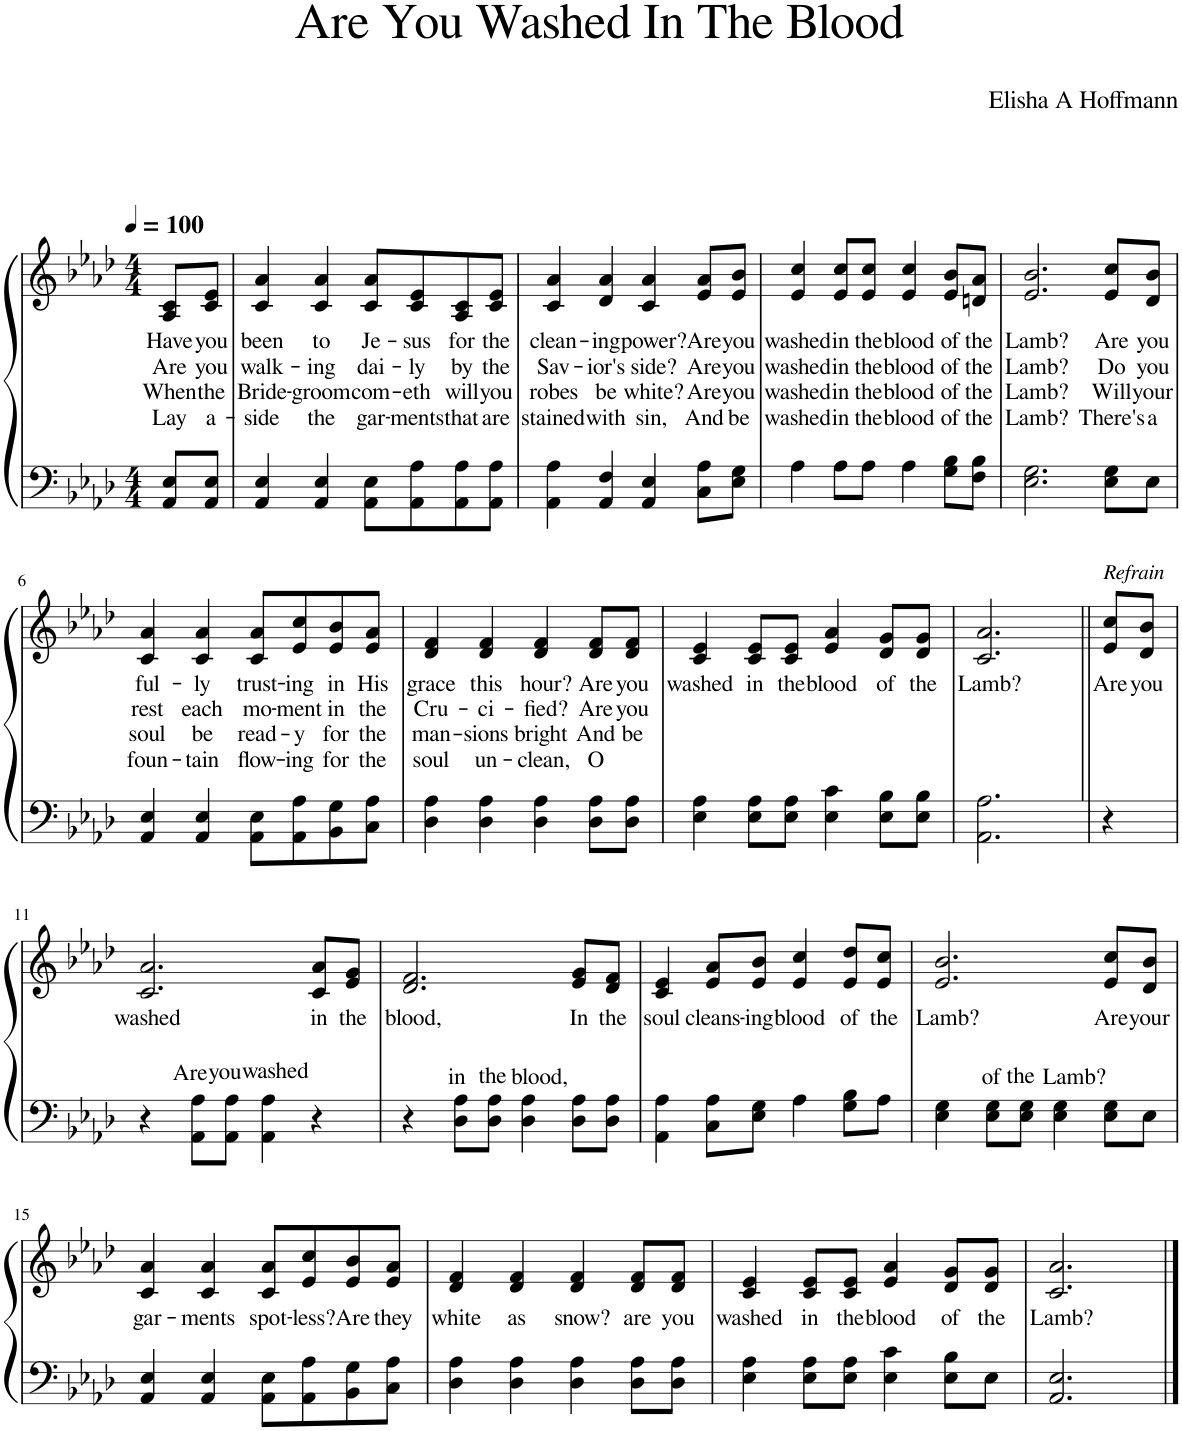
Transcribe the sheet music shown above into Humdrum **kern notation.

**kern	**text	**kern	**text	**text	**text	**text
*part1	*part1	*part1	*part1	*part1	*part1	*part1
*staff2	*staff2	*staff1	*staff1	*staff1	*staff1	*staff1
*I"Piano	*	*	*	*	*	*
*I'Pno.	*	*	*	*	*	*
*clefF4	*	*clefG2	*	*	*	*
*k[b-e-a-d-]	*	*k[b-e-a-d-]	*	*	*	*
*M4/4	*	*M4/4	*	*	*	*
*MM100	*	*MM100	*	*	*	*
=1	=1	=1	=1	=1	=1	=1
!	!	!	!LO:LY:b	!LO:LY:b	!LO:LY:b	!LO:LY:b
8AA-/ 8E-/L	.	8A-/ 8c/L	Have	Are	When	Lay
!	!	!	!LO:LY:b	!LO:LY:b	!LO:LY:b	!LO:LY:b
8AA-/ 8E-/J	.	8c/ 8e-/J	you	you	the	a-
=2	=2	=2	=2	=2	=2	=2
!	!	!	!LO:LY:b	!LO:LY:b	!LO:LY:b	!LO:LY:b
4AA-/ 4E-/	.	4c/ 4a-/	been	walk-	Bride-	-side
!	!	!	!LO:LY:b	!LO:LY:b	!LO:LY:b	!LO:LY:b
4AA-/ 4E-/	.	4c/ 4a-/	to	-ing	-groom	the
!	!	!	!LO:LY:b	!LO:LY:b	!LO:LY:b	!LO:LY:b
8AA-\ 8E-\L	.	8c/ 8a-/L	Je-	dai-	com-	gar-
!	!	!	!LO:LY:b	!LO:LY:b	!LO:LY:b	!LO:LY:b
8AA-\ 8A-\	.	8c/ 8e-/	-sus	-ly	-eth	-ments
!	!	!	!LO:LY:b	!LO:LY:b	!LO:LY:b	!LO:LY:b
8AA-\ 8A-\	.	8A-/ 8c/	for	by	will	that
!	!	!	!LO:LY:b	!LO:LY:b	!LO:LY:b	!LO:LY:b
8AA-\ 8A-\J	.	8c/ 8e-/J	the	the	you	are
=3	=3	=3	=3	=3	=3	=3
!	!	!	!LO:LY:b	!LO:LY:b	!LO:LY:b	!LO:LY:b
4AA-\ 4A-\	.	4c/ 4a-/	clean-	Sav-	robes	stained
!	!	!	!LO:LY:b	!LO:LY:b	!LO:LY:b	!LO:LY:b
4AA-/ 4F/	.	4d-/ 4a-/	-ing	-ior's	be	with
!	!	!	!LO:LY:b	!LO:LY:b	!LO:LY:b	!LO:LY:b
4AA-/ 4E-/	.	4c/ 4a-/	power?	side?	white?	sin,
!	!	!	!LO:LY:b	!LO:LY:b	!LO:LY:b	!LO:LY:b
8C\ 8A-\L	.	8e-/ 8a-/L	Are	Are	Are	And
!	!	!	!LO:LY:b	!LO:LY:b	!LO:LY:b	!LO:LY:b
8E-\ 8G\J	.	8e-/ 8b-/J	you	you	you	be
=4	=4	=4	=4	=4	=4	=4
!	!	!	!LO:LY:b	!LO:LY:b	!LO:LY:b	!LO:LY:b
4A-\	.	4e-/ 4cc/	washed	washed	washed	washed
!	!	!	!LO:LY:b	!LO:LY:b	!LO:LY:b	!LO:LY:b
8A-\L	.	8e-/ 8cc/L	in	in	in	in
!	!	!	!LO:LY:b	!LO:LY:b	!LO:LY:b	!LO:LY:b
8A-\J	.	8e-/ 8cc/J	the	the	the	the
!	!	!	!LO:LY:b	!LO:LY:b	!LO:LY:b	!LO:LY:b
4A-\	.	4e-/ 4cc/	blood	blood	blood	blood
!	!	!	!LO:LY:b	!LO:LY:b	!LO:LY:b	!LO:LY:b
8G\ 8B-\L	.	8e-/ 8b-/L	of	of	of	of
!	!	!	!LO:LY:b	!LO:LY:b	!LO:LY:b	!LO:LY:b
8F\ 8B-\J	.	8dn/ 8a-/J	the	the	the	the
=5	=5	=5	=5	=5	=5	=5
!	!	!	!LO:LY:b	!LO:LY:b	!LO:LY:b	!LO:LY:b
2.E-\ 2.G\	.	2.e-/ 2.b-/	Lamb?	Lamb?	Lamb?	Lamb?
!	!	!	!LO:LY:b	!LO:LY:b	!LO:LY:b	!LO:LY:b
8E-\ 8G\L	.	8e-/ 8cc/L	Are	Do	Will	There's
!	!	!	!LO:LY:b	!LO:LY:b	!LO:LY:b	!LO:LY:b
8E-\J	.	8d-/ 8b-/J	you	you	your	a
!!LO:LB:g=z
=6	=6	=6	=6	=6	=6	=6
!	!	!	!LO:LY:b	!LO:LY:b	!LO:LY:b	!LO:LY:b
4AA-/ 4E-/	.	4c/ 4a-/	ful-	rest	soul	foun-
!	!	!	!LO:LY:b	!LO:LY:b	!LO:LY:b	!LO:LY:b
4AA-/ 4E-/	.	4c/ 4a-/	-ly	each	be	-tain
!	!	!	!LO:LY:b	!LO:LY:b	!LO:LY:b	!LO:LY:b
8AA-\ 8E-\L	.	8c/ 8a-/L	trust-	mo-	read-	flow-
!	!	!	!LO:LY:b	!LO:LY:b	!LO:LY:b	!LO:LY:b
8AA-\ 8A-\	.	8e-/ 8cc/	-ing	-ment	-y	-ing
!	!	!	!LO:LY:b	!LO:LY:b	!LO:LY:b	!LO:LY:b
8BB-\ 8G\	.	8e-/ 8b-/	in	in	for	for
!	!	!	!LO:LY:b	!LO:LY:b	!LO:LY:b	!LO:LY:b
8C\ 8A-\J	.	8e-/ 8a-/J	His	the	the	the
=7	=7	=7	=7	=7	=7	=7
!	!	!	!LO:LY:b	!LO:LY:b	!LO:LY:b	!LO:LY:b
4D-\ 4A-\	.	4d-/ 4f/	grace	Cru-	man-	soul
!	!	!	!LO:LY:b	!LO:LY:b	!LO:LY:b	!LO:LY:b
4D-\ 4A-\	.	4d-/ 4f/	this	-ci-	-sions	un-
!	!	!	!LO:LY:b	!LO:LY:b	!LO:LY:b	!LO:LY:b
4D-\ 4A-\	.	4d-/ 4f/	hour?	-fied?	bright	-clean,
!	!	!	!LO:LY:b	!LO:LY:b	!LO:LY:b	!LO:LY:b
8D-\ 8A-\L	.	8d-/ 8f/L	Are	Are	And	O
!	!	!	!LO:LY:b	!LO:LY:b	!LO:LY:b	!
8D-\ 8A-\J	.	8d-/ 8f/J	you	you	be	.
=8	=8	=8	=8	=8	=8	=8
!	!	!	!LO:LY:b	!	!	!
4E-\ 4A-\	.	4c/ 4e-/	washed	.	.	.
!	!	!	!LO:LY:b	!	!	!
8E-\ 8A-\L	.	8c/ 8e-/L	in	.	.	.
!	!	!	!LO:LY:b	!	!	!
8E-\ 8A-\J	.	8c/ 8e-/J	the	.	.	.
!	!	!	!LO:LY:b	!	!	!
4E-\ 4c\	.	4e-/ 4a-/	blood	.	.	.
!	!	!	!LO:LY:b	!	!	!
8E-\ 8B-\L	.	8d-/ 8g/L	of	.	.	.
!	!	!	!LO:LY:b	!	!	!
8E-\ 8B-\J	.	8d-/ 8g/J	the	.	.	.
=9	=9	=9	=9	=9	=9	=9
!	!	!	!LO:LY:b	!	!	!
2.AA-\ 2.A-\	.	2.c/ 2.a-/	Lamb?	.	.	.
=10||	=10||	=10||	=10||	=10||	=10||	=10||
!	!	!LO:TX:a:i:t=Refrain	!	!	!	!
!	!	!	!LO:LY:b	!	!	!
4r	.	8e-/ 8cc/L	Are	.	.	.
!	!	!	!LO:LY:b	!	!	!
.	.	8d-/ 8b-/J	you	.	.	.
!!LO:LB:g=z
=11	=11	=11	=11	=11	=11	=11
!	!	!	!LO:LY:b	!	!	!
4r	.	2.c/ 2.a-/	washed	.	.	.
!	!LO:LY:a	!	!	!	!	!
8AA-\ 8A-\L	Are	.	.	.	.	.
!	!LO:LY:a	!	!	!	!	!
8AA-\ 8A-\J	you	.	.	.	.	.
!	!LO:LY:a	!	!	!	!	!
4AA-\ 4A-\	washed	.	.	.	.	.
!	!	!	!LO:LY:b	!	!	!
4r	.	8c/ 8a-/L	in	.	.	.
!	!	!	!LO:LY:b	!	!	!
.	.	8e-/ 8g/J	the	.	.	.
=12	=12	=12	=12	=12	=12	=12
!	!	!	!LO:LY:b	!	!	!
4r	.	2.d-/ 2.f/	blood,	.	.	.
!	!LO:LY:a	!	!	!	!	!
8D-\ 8A-\L	in	.	.	.	.	.
!	!LO:LY:a	!	!	!	!	!
8D-\ 8A-\J	the	.	.	.	.	.
!	!LO:LY:a	!	!	!	!	!
4D-\ 4A-\	blood,	.	.	.	.	.
!	!	!	!LO:LY:b	!	!	!
8D-\ 8A-\L	.	8e-/ 8g/L	In	.	.	.
!	!	!	!LO:LY:b	!	!	!
8D-\ 8A-\J	.	8d-/ 8f/J	the	.	.	.
=13	=13	=13	=13	=13	=13	=13
!	!	!	!LO:LY:b	!	!	!
4AA-\ 4A-\	.	4c/ 4e-/	soul	.	.	.
!	!	!	!LO:LY:b	!	!	!
8C\ 8A-\L	.	8e-/ 8a-/L	cleans-	.	.	.
!	!	!	!LO:LY:b	!	!	!
8E-\ 8G\J	.	8e-/ 8b-/J	-ing	.	.	.
!	!	!	!LO:LY:b	!	!	!
4A-\	.	4e-/ 4cc/	blood	.	.	.
!	!	!	!LO:LY:b	!	!	!
8G\ 8B-\L	.	8e-/ 8dd-/L	of	.	.	.
!	!	!	!LO:LY:b	!	!	!
8A-\J	.	8e-/ 8cc/J	the	.	.	.
=14	=14	=14	=14	=14	=14	=14
!	!	!	!LO:LY:b	!	!	!
4E-\ 4G\	.	2.e-/ 2.b-/	Lamb?	.	.	.
!	!LO:LY:a	!	!	!	!	!
8E-\ 8G\L	of	.	.	.	.	.
!	!LO:LY:a	!	!	!	!	!
8E-\ 8G\J	the	.	.	.	.	.
!	!LO:LY:a	!	!	!	!	!
4E-\ 4G\	Lamb?	.	.	.	.	.
!	!	!	!LO:LY:b	!	!	!
8E-\ 8G\L	.	8e-/ 8cc/L	Are	.	.	.
!	!	!	!LO:LY:b	!	!	!
8E-\J	.	8d-/ 8b-/J	your	.	.	.
!!LO:LB:g=z
=15	=15	=15	=15	=15	=15	=15
!	!	!	!LO:LY:b	!	!	!
4AA-/ 4E-/	.	4c/ 4a-/	gar-	.	.	.
!	!	!	!LO:LY:b	!	!	!
4AA-/ 4E-/	.	4c/ 4a-/	-ments	.	.	.
!	!	!	!LO:LY:b	!	!	!
8AA-\ 8E-\L	.	8c/ 8a-/L	spot-	.	.	.
!	!	!	!LO:LY:b	!	!	!
8AA-\ 8A-\	.	8e-/ 8cc/	-less?	.	.	.
!	!	!	!LO:LY:b	!	!	!
8BB-\ 8G\	.	8e-/ 8b-/	Are	.	.	.
!	!	!	!LO:LY:b	!	!	!
8C\ 8A-\J	.	8e-/ 8a-/J	they	.	.	.
=16	=16	=16	=16	=16	=16	=16
!	!	!	!LO:LY:b	!	!	!
4D-\ 4A-\	.	4d-/ 4f/	white	.	.	.
!	!	!	!LO:LY:b	!	!	!
4D-\ 4A-\	.	4d-/ 4f/	as	.	.	.
!	!	!	!LO:LY:b	!	!	!
4D-\ 4A-\	.	4d-/ 4f/	snow?	.	.	.
!	!	!	!LO:LY:b	!	!	!
8D-\ 8A-\L	.	8d-/ 8f/L	are	.	.	.
!	!	!	!LO:LY:b	!	!	!
8D-\ 8A-\J	.	8d-/ 8f/J	you	.	.	.
=17	=17	=17	=17	=17	=17	=17
!	!	!	!LO:LY:b	!	!	!
4E-\ 4A-\	.	4c/ 4e-/	washed	.	.	.
!	!	!	!LO:LY:b	!	!	!
8E-\ 8A-\L	.	8c/ 8e-/L	in	.	.	.
!	!	!	!LO:LY:b	!	!	!
8E-\ 8A-\J	.	8c/ 8e-/J	the	.	.	.
!	!	!	!LO:LY:b	!	!	!
4E-\ 4c\	.	4e-/ 4a-/	blood	.	.	.
!	!	!	!LO:LY:b	!	!	!
8E-\ 8B-\L	.	8d-/ 8g/L	of	.	.	.
!	!	!	!LO:LY:b	!	!	!
8E-\J	.	8d-/ 8g/J	the	.	.	.
=18	=18	=18	=18	=18	=18	=18
!	!	!	!LO:LY:b	!	!	!
2.AA-/ 2.E-/	.	2.c/ 2.a-/	Lamb?	.	.	.
==	==	==	==	==	==	==
*-	*-	*-	*-	*-	*-	*-
